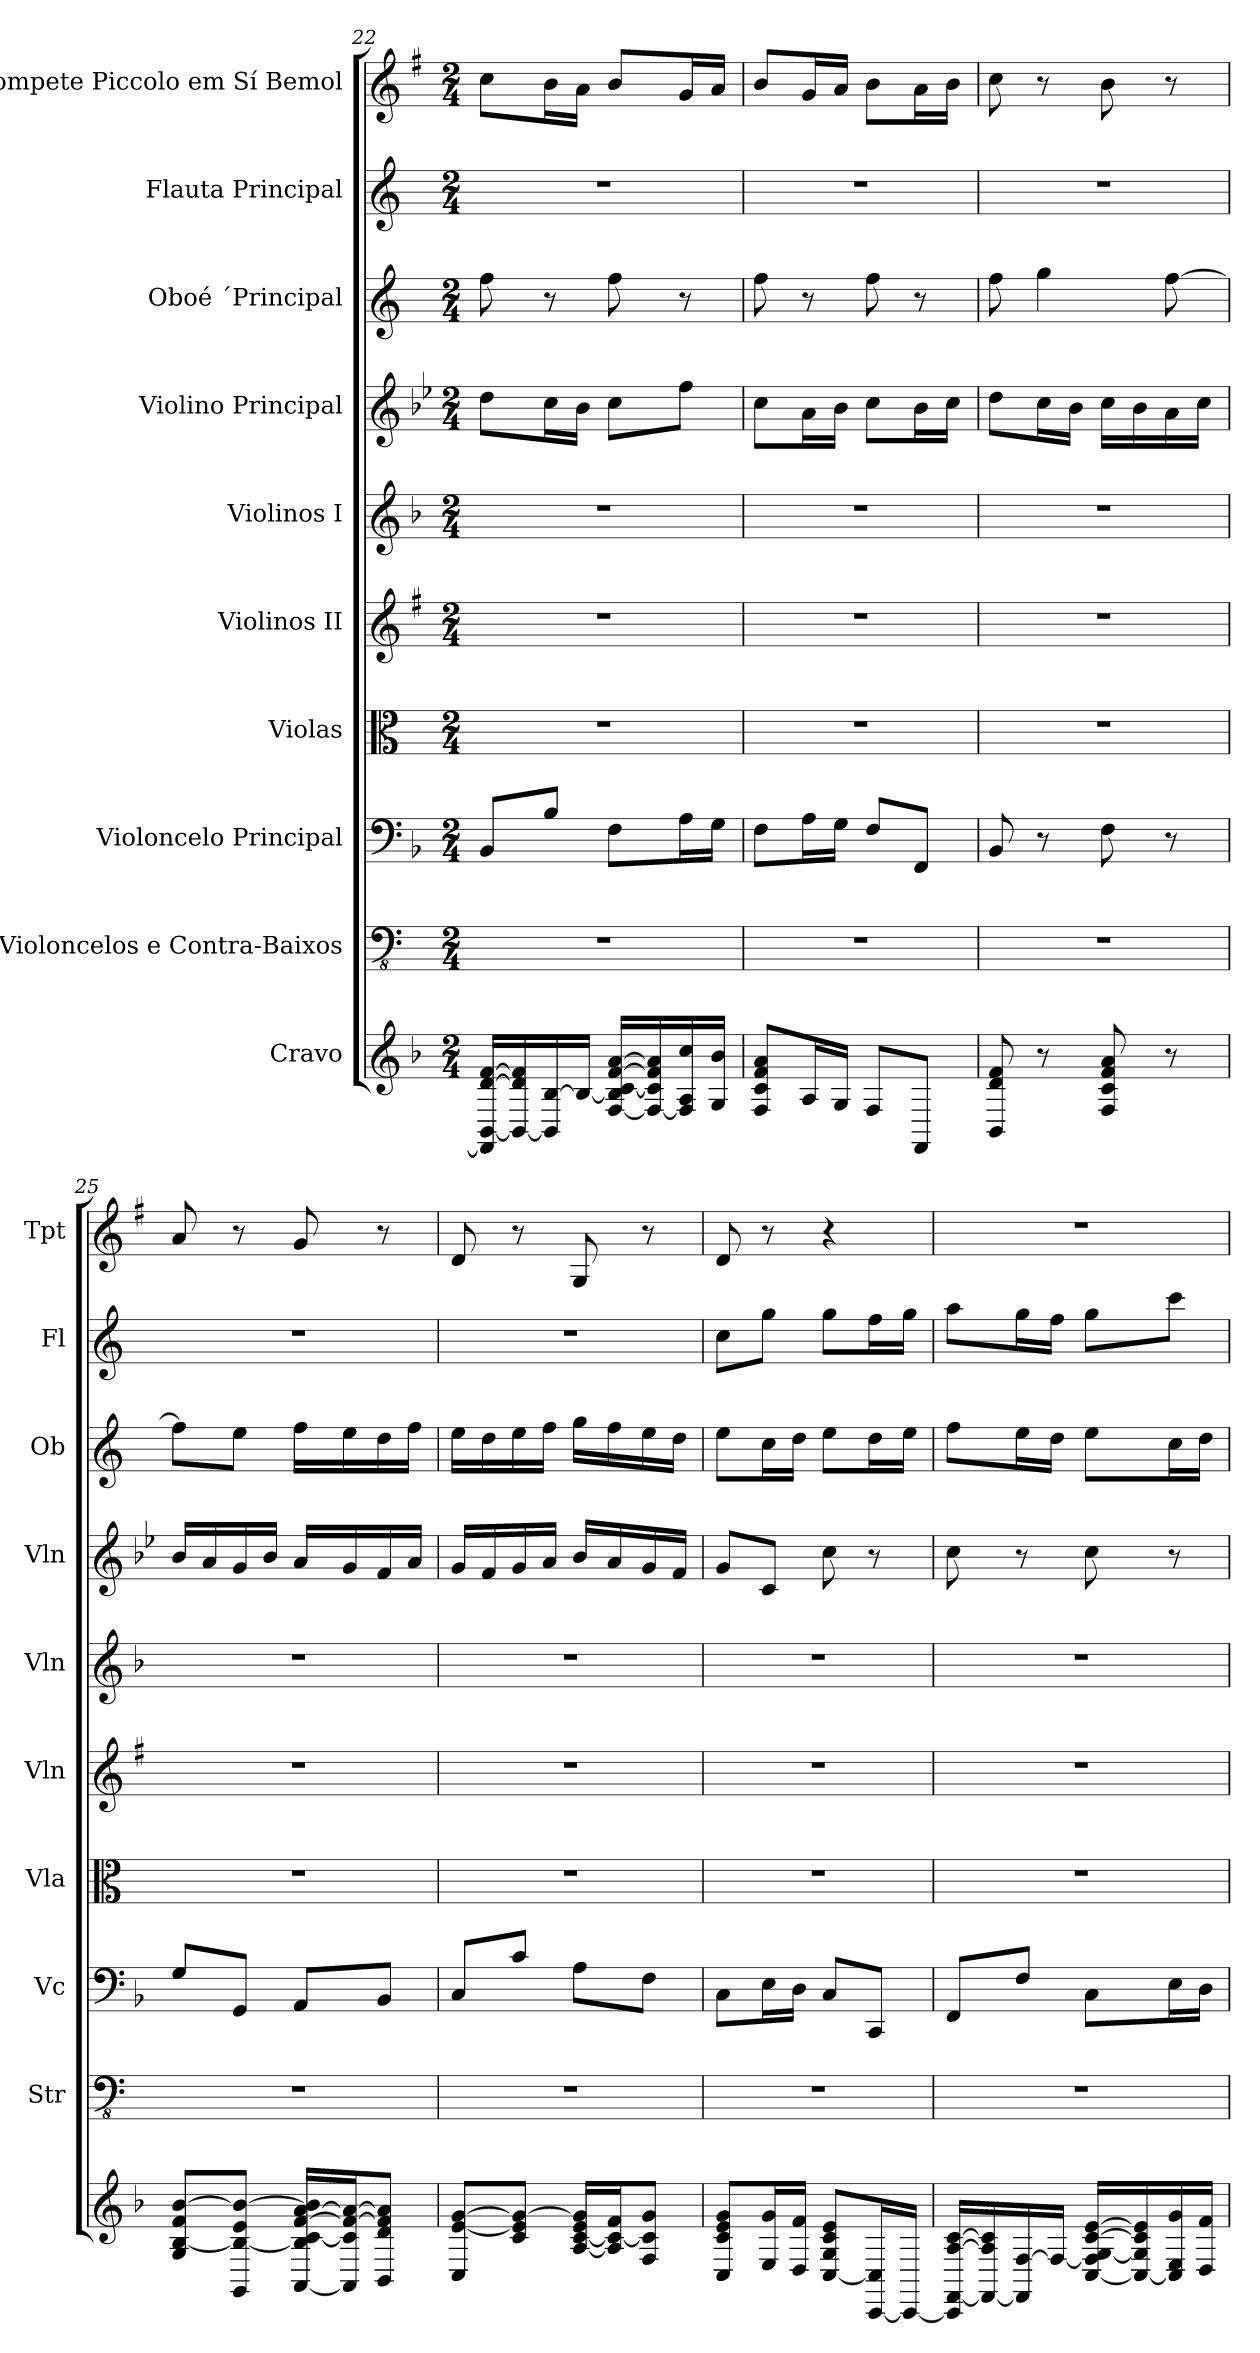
**kern	**kern	**kern	**kern	**kern	**kern	**kern	**kern	**kern	**kern
*part10	*part9	*part8	*part7	*part6	*part5	*part4	*part3	*part2	*part1
*staff10	*staff9	*staff8	*staff7	*staff6	*staff5	*staff4	*staff3	*staff2	*staff1
*I"Cravo	*I"Violoncelos e Contra-Baixos	*I"Violoncelo Principal	*I"Violas	*I"Violinos II	*I"Violinos I	*I"Violino Principal	*I"Oboé ´Principal	*I"Flauta Principal	*I"Trompete Piccolo em Sí Bemol
*	*I'Str	*I'Vc	*I'Vla	*I'Vln	*I'Vln	*I'Vln	*I'Ob	*I'Fl	*I'Tpt
*clefG2	*clefFv4	*clefF4	*clefC3	*clefG2	*clefG2	*clefG2	*clefG2	*clefG2	*clefG2
*	*	*	*	*	*	*	*	*	*ITrd-6c-10
*k[b-]	*k[]	*k[b-]	*k[]	*k[f#]	*k[b-]	*k[b-e-]	*k[]	*k[]	*k[b-]
*F:	*C:	*F:	*C:	*G:	*F:	*B-:	*C:	*C:	*F:
*M2/4	*M2/4	*M2/4	*M2/4	*M2/4	*M2/4	*M2/4	*M2/4	*M2/4	*M2/4
=22	=22	=22	=22	=22	=22	=22	=22	=22	=22
16FF/] [16BB-/ [16d/ [16f/LL	2r	8BB-/L	2r	2r	2r	8dd\L	8ff\	2r	8bb-\L
16BB-/_ 16d/] 16f/]	.	.	.	.	.	.	.	.	.
16BB-/] [16B-/	.	8B-/J	.	.	.	16cc\L	8r	.	16aa\L
16B-/JJ_	.	.	.	.	.	16b-\JJ	.	.	16gg\JJ
[16F/ 16B-/] [16c/ [16f/ [16a/LL	.	8F\L	.	.	.	8cc\L	8ff\	.	8aa/L
16F/_ 16c/] 16f/] 16a/]	.	.	.	.	.	.	.	.	.
16F/] 16A/ 16cc/	.	16A\L	.	.	.	8ff\J	8r	.	16ff/L
16G/ 16b-/JJ	.	16G\JJ	.	.	.	.	.	.	16gg/JJ
=23	=23	=23	=23	=23	=23	=23	=23	=23	=23
8F/ 8c/ 8f/ 8a/L	2r	8F\L	2r	2r	2r	8cc\L	8ff\	2r	8aa/L
16A/L	.	16A\L	.	.	.	16a\L	8r	.	16ff/L
16G/JJ	.	16G\JJ	.	.	.	16b-\JJ	.	.	16gg/JJ
8F/L	.	8F/L	.	.	.	8cc\L	8ff\	.	8aa\L
8FF/J	.	8FF/J	.	.	.	16b-\L	8r	.	16gg\L
.	.	.	.	.	.	16cc\JJ	.	.	16aa\JJ
!!LO:PB:g=z
=24	=24	=24	=24	=24	=24	=24	=24	=24	=24
8BB-/ 8d/ 8f/	2r	8BB-/	2r	2r	2r	8dd\L	8ff\	2r	8bb-\
8r	.	8r	.	.	.	16cc\L	4gg\	.	8r
.	.	.	.	.	.	16b-\JJ	.	.	.
8F/ 8c/ 8f/ 8a/	.	8F\	.	.	.	16cc\LL	.	.	8aa\
.	.	.	.	.	.	16b-\	.	.	.
8r	.	8r	.	.	.	16a\	[8ff\	.	8r
.	.	.	.	.	.	16cc\JJ	.	.	.
=25	=25	=25	=25	=25	=25	=25	=25	=25	=25
8G/ [8B-/ 8f/ [8b-/L	2r	8G/L	2r	2r	2r	16b-/LL	8ff\L]	2r	8gg/
.	.	.	.	.	.	16a/	.	.	.
8GG/ 8B-/_ 8e/ 8b-/_J	.	8GG/J	.	.	.	16g/	8ee\J	.	8r
.	.	.	.	.	.	16b-/JJ	.	.	.
[16AA/ 16B-/] [16c/ [16f/ [16a/ 16b-/]LL	.	8AA/L	.	.	.	16a/LL	16ff\LL	.	8ff/
16AA/] 16c/] 16f/_ 16a/_J	.	.	.	.	.	16g/	16ee\	.	.
8BB-/ 8d/ 8f/] 8a/]J	.	8BB-/J	.	.	.	16f/	16dd\	.	8r
.	.	.	.	.	.	16a/JJ	16ff\JJ	.	.
=26	=26	=26	=26	=26	=26	=26	=26	=26	=26
8C/ [8e/ [8g/L	2r	8C/L	2r	2r	2r	16g/LL	16ee\LL	2r	8cc/
.	.	.	.	.	.	16f/	16dd\	.	.
8c/ 8e/] 8g/_J	.	8c/J	.	.	.	16g/	16ee\	.	8r
.	.	.	.	.	.	16a/JJ	16ff\JJ	.	.
[16A/ [16c/ 16e/ 16g/]LL	.	8A\L	.	.	.	16b-/LL	16gg\LL	.	8f/
16A/] 16c/_ 16f/J	.	.	.	.	.	16a/	16ff\	.	.
8F/ 8c/] 8g/J	.	8F\J	.	.	.	16g/	16ee\	.	8r
.	.	.	.	.	.	16f/JJ	16dd\JJ	.	.
=27	=27	=27	=27	=27	=27	=27	=27	=27	=27
8C/ 8c/ 8e/ 8g/L	2r	8C\L	2r	2r	2r	8g/L	8ee\L	8cc\L	8cc/
16E/ 16g/L	.	16E\L	.	.	.	8c/J	16cc\L	8gg\J	8r
16D/ 16f/JJ	.	16D\JJ	.	.	.	.	16dd\JJ	.	.
[8C/ 8G/ 8c/ 8e/L	.	8C/L	.	.	.	8cc\	8ee\L	8gg\L	4r
[16CC/ 16C/]L	.	8CC/J	.	.	.	8r	16dd\L	16ff\L	.
16CC/JJ_	.	.	.	.	.	.	16ee\JJ	16gg\JJ	.
=28	=28	=28	=28	=28	=28	=28	=28	=28	=28
16CC/] [16FF/ [16A/ [16c/LL	2r	8FF/L	2r	2r	2r	8cc\	8ff\L	8aa\L	2r
16FF/_ 16A/] 16c/]	.	.	.	.	.	.	.	.	.
16FF/] [16F/	.	8F/J	.	.	.	8r	16ee\L	16gg\L	.
16F/JJ_	.	.	.	.	.	.	16dd\JJ	16ff\JJ	.
[16C/ 16F/] [16G/ [16c/ [16e/LL	.	8C\L	.	.	.	8cc\	8ee\L	8gg\L	.
16C/_ 16G/] 16c/] 16e/]	.	.	.	.	.	.	.	.	.
16C/] 16E/ 16g/	.	16E\L	.	.	.	8r	16cc\L	8ccc\J	.
16D/ 16f/JJ	.	16D\JJ	.	.	.	.	16dd\JJ	.	.
=	=	=	=	=	=	=	=	=	=
*-	*-	*-	*-	*-	*-	*-	*-	*-	*-
